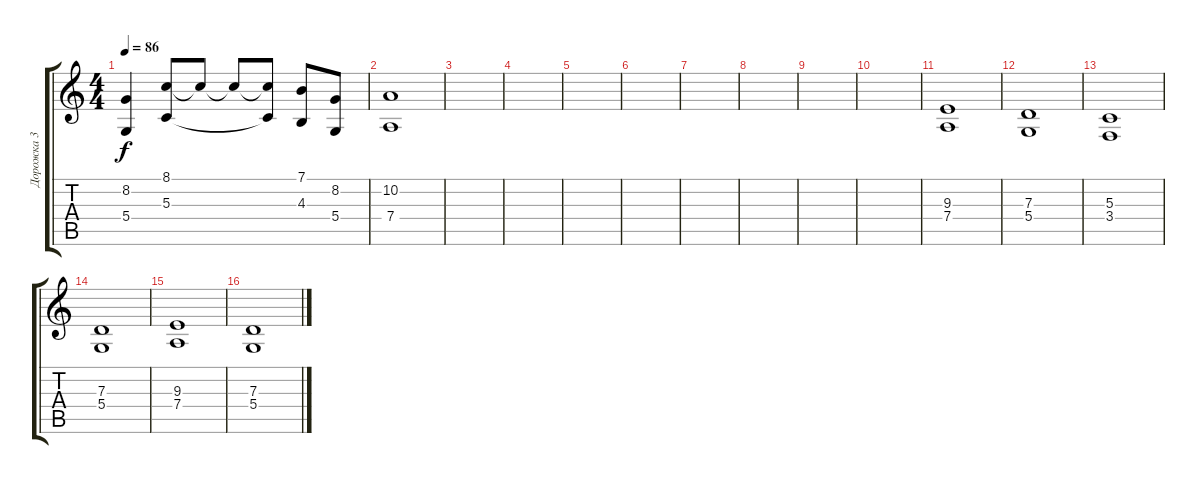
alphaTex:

\track ("Дорожка 3" "Дорожка 3") {instrument tubularbells}
\staff {score tabs}
\tuning (E4 B3 G3 D3 A2 E2) {hide}
\ts (4 4)
\tempo 86
\clef g2
\ks c
(8.2 5.4).4{dy f} (8.1 5.3).8 8.1{t}.8 8.1{t}.8 (8.1{t} 5.3{t}).8 (7.1 4.3).8 (8.2 5.4).8 |
(10.2 7.4).1 |
|
|
|
|
|
|
|
|
(9.3 7.4).1 |
(7.3 5.4).1 |
(5.3 3.4).1 |
(7.3 5.4).1 |
(9.3 7.4).1 |
(7.3 5.4).1
